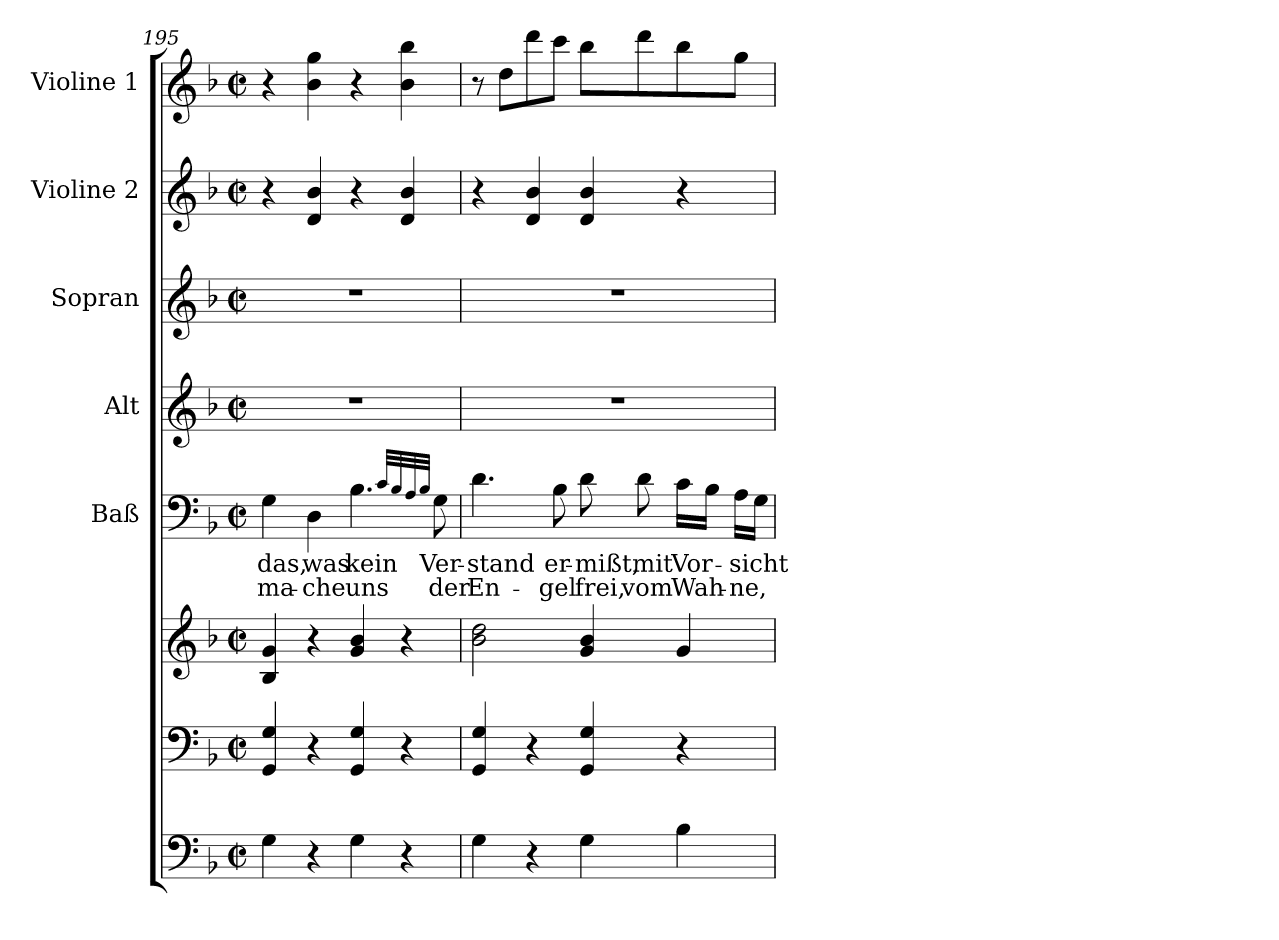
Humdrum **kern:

**kern	**kern	**kern	**kern	**text	**text	**kern	**kern	**kern	**kern
*part7	*part6	*part6	*part5	*part5	*part5	*part4	*part3	*part2	*part1
*staff8	*staff7	*staff6	*staff5	*staff5	*staff5	*staff4	*staff3	*staff2	*staff1
*	*	*	*I"Baß	*	*	*I"Alt	*I"Sopran	*I"Violine 2	*I"Violine 1
*	*	*	*	*	*	*	*	*I'Vln	*I'Vln
*clefF4	*clefF4	*clefG2	*clefF4	*	*	*clefG2	*clefG2	*clefG2	*clefG2
*ITrd7c12	*	*	*	*	*	*	*	*	*
*k[b-]	*k[b-]	*k[b-]	*k[b-]	*	*	*k[b-]	*k[b-]	*k[b-]	*k[b-]
*F:	*F:	*F:	*F:	*	*	*F:	*F:	*F:	*F:
*M2/2	*M2/2	*M2/2	*M2/2	*	*	*M2/2	*M2/2	*M2/2	*M2/2
*met(c|)	*met(c|)	*met(c|)	*met(c|)	*	*	*met(c|)	*met(c|)	*met(c|)	*met(c|)
=195	=195	=195	=195	=195	=195	=195	=195	=195	=195
!	!	!	!	!LO:LY:b	!LO:LY:b	!	!	!	!
4GG\	4GG/ 4G/	4B-/ 4g/	4G\	das,	ma-	1r	1r	4r	4r
!	!	!	!	!LO:LY:b	!LO:LY:b	!	!	!	!
4r	4r	4r	4D\	was	-che	.	.	4d/ 4b-/	4b-\ 4gg\
!	!	!	!	!LO:LY:b	!LO:LY:b	!	!	!	!
4GG\	4GG/ 4G/	4g/ 4b-/	4.B-\	kein	uns	.	.	4r	4r
4r	4r	4r	.	.	.	.	.	4d/ 4b-/	4b-\ 4bb-\
.	.	.	32qc/LLL	.	.	.	.	.	.
.	.	.	32qB-/	.	.	.	.	.	.
.	.	.	32qA/	.	.	.	.	.	.
.	.	.	32qB-/JJJ	.	.	.	.	.	.
!	!	!	!	!LO:LY:b	!LO:LY:b	!	!	!	!
.	.	.	8G\	Ver-	der	.	.	.	.
=196	=196	=196	=196	=196	=196	=196	=196	=196	=196
!	!	!	!	!LO:LY:b	!LO:LY:b	!	!	!	!
4GG\	4GG/ 4G/	2b-\ 2dd\	4.d\	-stand	En-	1r	1r	4r	8r
.	.	.	.	.	.	.	.	.	8dd\L
4r	4r	.	.	.	.	.	.	4d/ 4b-/	8ddd\
!	!	!	!	!LO:LY:b	!LO:LY:b	!	!	!	!
.	.	.	8B-\	er-	-gel	.	.	.	8ccc\J
!	!	!	!	!LO:LY:b	!LO:LY:b	!	!	!	!
4GG\	4GG/ 4G/	4g/ 4b-/	8d\	-mißt,	frei,	.	.	4d/ 4b-/	8bb-\L
!	!	!	!	!LO:LY:b	!LO:LY:b	!	!	!	!
.	.	.	8d\	mit	vom	.	.	.	8ddd\
!	!	!	!	!LO:LY:b	!LO:LY:b	!	!	!	!
4BB-\	4r	4g/	16c\LL	Vor-	Wah-	.	.	4r	8bb-\
.	.	.	16B-\JJ	.	.	.	.	.	.
!	!	!	!	!LO:LY:b	!LO:LY:b	!	!	!	!
.	.	.	16A\LL	-sicht	-ne,	.	.	.	8gg\J
.	.	.	16G\JJ	.	.	.	.	.	.
=	=	=	=	=	=	=	=	=	=
*-	*-	*-	*-	*-	*-	*-	*-	*-	*-
